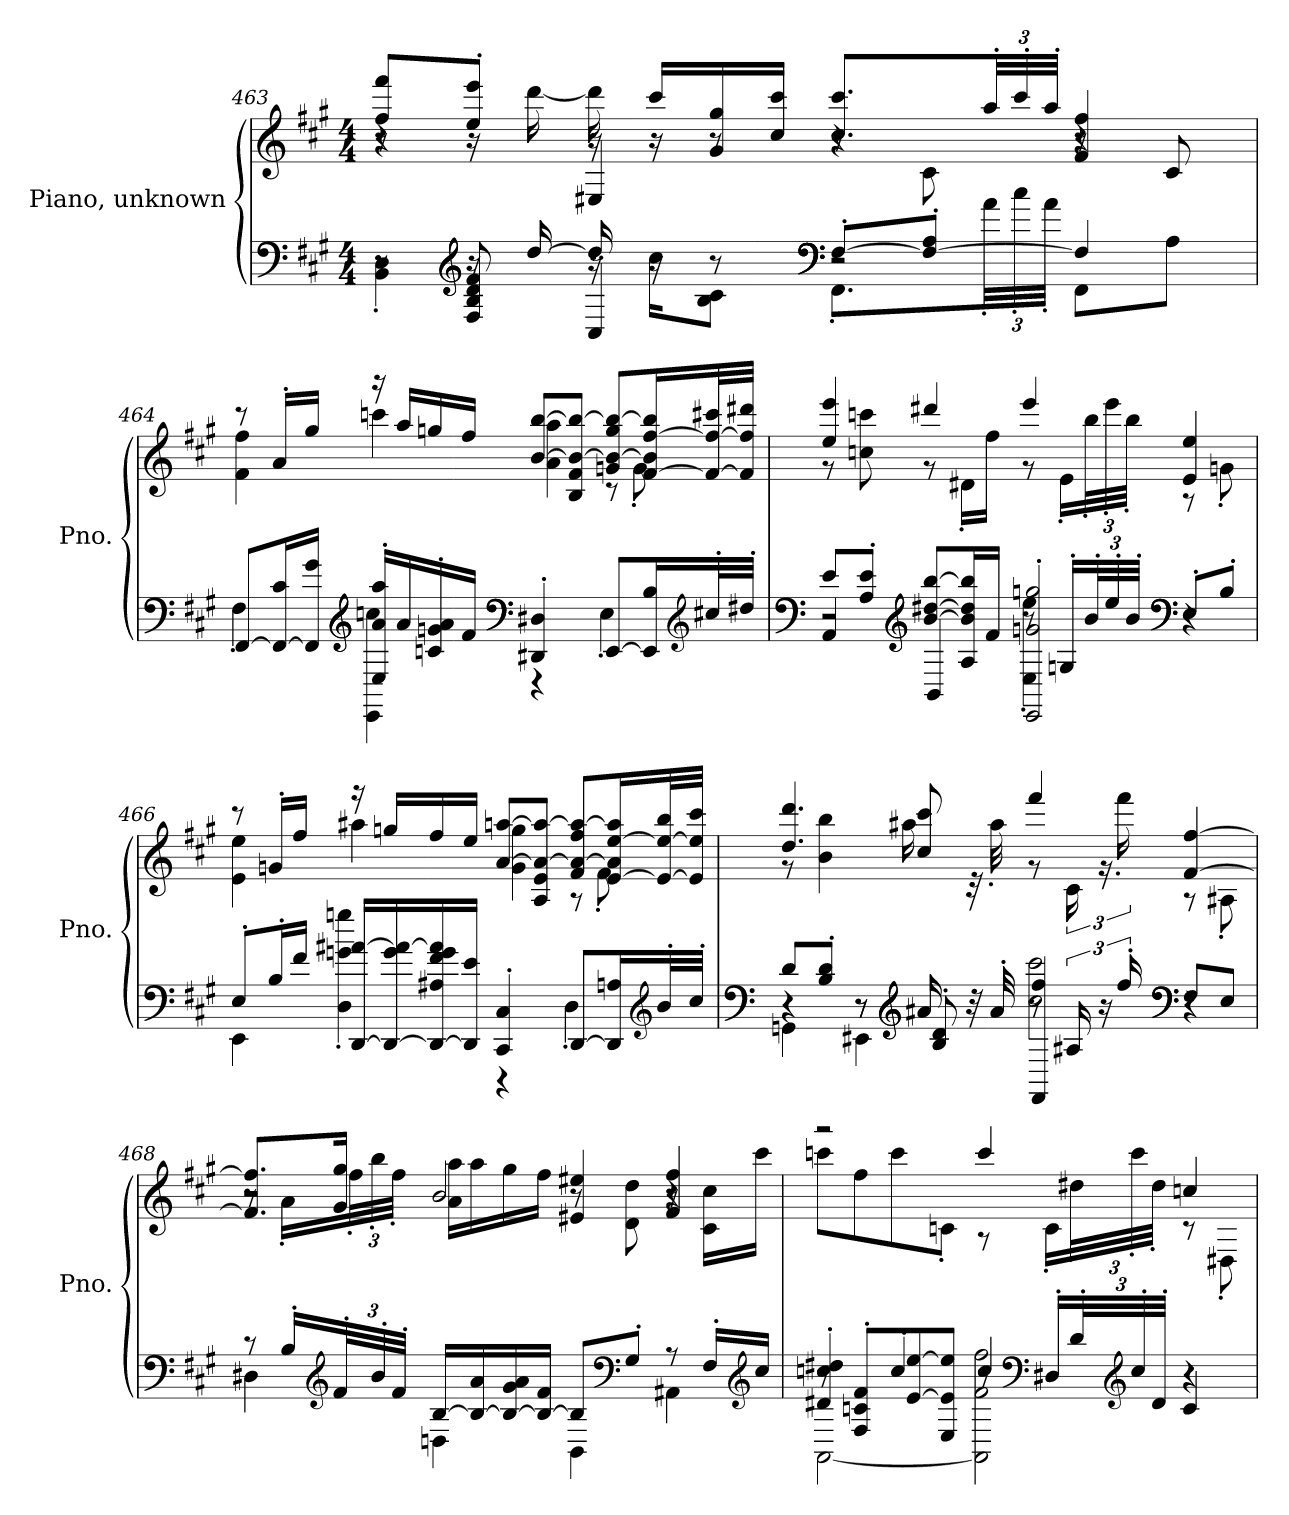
**kern	**kern
*part1	*part1
*staff2	*staff1
*I"Piano, unknown	*
*I'Pno.	*
!!LO:LB:g=z
*clefF4	*clefG2
*k[f#c#g#]	*k[f#c#g#]
*M4/4	*M4/4
=463	=463
*^	*^
*	*^	*	*^
8r	4BB\' 4D\'	8r	8ff#/ 8fff#/L	8r	4r
*clefG2	*	*	*	*	*
16r	.	8F#/ 8B/ 8d/ 8f#/	8ee/' 8eee/'J	16r	.
[16dd/	.	.	.	[16ddd\	.
16dd/]	16r	4C#'/	16r	16ddd\]	4E#X/
16r	16cc#\KL	.	16ccc#/LL	16r	.
8r	8B\ 8c#\J	.	16g#/ 16gg#/	8r	.
.	.	.	16cc#/ 16ccc#/JJ	.	.
*clefF4	*	*	*	*	*
2r	8.FF#'\L	[8F#'/L	8.cc#/ 8.ccc#/L	8r	4r
.	.	8F#/_' 8A/'J	.	8c#\	.
*	*Xbrackettup	*	*Xbrackettup	*	*
.	48a'\LL	.	48aa'/LL	.	.
.	48cc#'\	.	48ccc#'/	.	.
.	48a'\JJJ	.	48aa'/JJJ	.	.
.	8FF#\L	4F#/]	8r	4r	4f#/ 4ff#/
.	8A\J	.	8c#/	.	.
*	*v	*v	*	*	*
*	*	*	*v	*v
!!LO:LB:g=z
=464	=464	=464	=464
[8FF#/L	4F#'\	8r	4f#\ 4ff#\
16FF#/_ 16c#/L	.	16a'/LL	.
16FF#/] 16g#/JJ	.	16gg#/JJ	.
*clefG2	*	*	*
16E/' 16a/' 16aa/'LL	4EE\ 4ccn\	16r	4cccn\
16a/	.	16aa/LL	.
16cn/' 16gn/' 16a/'	.	16ggn/	.
16f#/JJ	.	16ff#/JJ	.
*clefF4	*	*	*
4DD#X/' 4D#X/'	4r	[8b/ [8bb/L	4a\ 4aa\
.	.	8B/ 8f#/ 8b/_ 8bb/_J	.
[8EE/L	4E'\	8gn/ 8b/_ 8gg/ 8bb/_L	8r
16EE/] 16B/L	.	[16f#/ 16b/] [16ff#/ 16bb/]L	8g'\
*clefG2	*	*	*
32cc#X'/L	.	32f#/_ 32ff#/_ 32ccc#X/L	.
32dd#X'/JJJ	.	32f#/] 32ff#/] 32ddd#X/JJJ	.
*v	*v	*	*
!!LO:LB:g=z	!!
=465	=465	=465
*clefF4	*	*
*^	*	*
*	*^	*	*
8e/L	2r	4AA/	4ee/ 4eee/	8r
8A/' 8e/'J	.	.	.	8ccn\ 8cccn\
*clefG2	*	*	*	*
[8b/ [8dd#X/ [8bb/L	.	4BB/	4ddd#X/	8r
16A/ 16b/] 16dd#/] 16bb/]L	.	.	.	16d#X'\LL
16f#/JJ	.	.	.	16ff#\JJ
8r	4E\' 4ee\'	2EE/' 2gn/' 2ggn/'	4eee/	8r
16Gn'/LL	.	.	.	16e'\LL
48b'/L	.	.	.	48bb'\L
48ee'/	.	.	.	48eee'\
48b'/JJJ	.	.	.	48bb'\JJJ
*clefF4	*	*	*	*
8E'/L	4r	.	4e/ 4ee/	8r
8B'/J	.	.	.	8gn'\
*	*v	*v	*	*
!!LO:PB:g=z	!!
=466	=466	=466	=466
8E'/L	4EE\	8r	4e\ 4ee\
16B'/L	.	16gn'/LL	.
16f#/JJ	.	16ff#/JJ	.
[16DD/ [16a#X/LL	4D\' 4gn\' 4ggn\'	16r	4aa#X\
16DD/_ 16g/ 16a#/_	.	16ggn/LL	.
16DD/_ 16A#X/ 16f#/ 16g/ 16a#/]	.	16ff#/	.
16DD/] 16e/JJ	.	16ee/JJ	.
4CC#/' 4C#/'	4r	[8a/ [8aan/L	4g\ 4gg\
.	.	8A/ 8e/ 8a/_ 8aa/_J	.
[8DD/L	4D'\	8f#/ 8a/_ 8ff#/ 8aa/_L	8r
16DD/] 16An/L	.	[16e/ 16a/] [16ee/ 16aa/]L	8f#'\
*clefG2	*	*	*
32b'/L	.	32e/_ 32ee/_ 32bb/L	.
32cc#'/JJJ	.	32e/] 32ee/] 32ccc#/JJJ	.
*v	*v	*	*
!!LO:LB:g=z	!!
=467	=467	=467
*clefF4	*	*
*^	*	*
*	*^	*	*
8d/L	4GGn\	4r	4.dd/ 4.ddd/	8r
8B/' 8d/'J	.	.	.	4b\ 4bb\
8r	4EE#X\	8r	.	.
*clefG2	*	*	*	*
16a#X/	.	8B/' 8d/'	8cc#/ 8ccc#/	16aa#X\
32r	.	.	.	32r
32a#'/	.	.	.	32aa#'\
8r	2cc#\ 2ccc#\	4FF#/ 4ff#/	4fff#/	8r
*brackettup	*	*	*	*brackettup
24A#X/	.	.	.	24c#\
24r	.	.	.	24r
24ff#'/	.	.	.	24fff#'\
*clefF4	*	*	*	*
8F#/L	.	4r	[4f#/ [4ff#/	8r
8E/J	.	.	.	8A#X'\
*	*v	*v	*	*
!!LO:LB:g=z
=468	=468	=468	=468
*	*	*	*^
8r	4D#X\	8.f#/] 8.ff#/]L	8r	2r
16B'/LL	.	.	16a'\LL	.
*clefG2	*	*	*	*
*Xbrackettup	*	*	*Xbrackettup	*
48f#'/L	.	16g#/ 16gg#/Jk	48ff#'\L	.
48b'/	.	.	48bb'\	.
48f#'/JJJ	.	.	48ff#'\JJJ	.
[16B/LL	4Dn\	2b/	16a\ 16aa\LL	.
16B/_ 16a/	.	.	16aa\	.
16B/_ 16g#/ 16a/	.	.	16gg#\	.
16B/_ 16f#/JJ	.	.	16ff#\JJ	.
8B/L]	4BB\	.	8r	4e#X/ 4ee#X/
*clefF4	*	*	*	*
8G#'/J	.	.	8d\ 8dd\	.
8r	4AA#X\	4f#/ 4ff#/	8r	4r
16F#'/LL	.	.	16c#\ 16cc#\LL	.
*clefG2	*	*	*	*
16cc#/JJ	.	.	16ccc#\JJ	.
*	*	*	*v	*v
!!LO:LB:g=z
=469	=469	=469	=469
*	*^	*	*
4d#X/' 4ccn/' 4dd#X/'	[2AA\	8r	2r	8cccn\L
.	.	8F#/' 8cn/' 8f#/'L	.	8ff#\
4cc'/	.	[8e/ [8ee/	.	8ccc\
.	.	8E/ 8e/] 8ee/]J	.	8cn'\J
4cc/	2AA\] 2f#\ 2ff#\	8r	4ccc/	8r
*clefF4	*	*	*	*
.	.	16D#X'/LL	.	16c'\LL
.	.	48d#'/L	.	48dd#X'\L
*clefG2	*	*	*	*
.	.	48cc'/	.	48ccc'\
.	.	48d#'/JJJ	.	48dd#'\JJJ
4r	.	4c/	4ccn/	8r
.	.	.	.	8D#X'\
*v	*v	*v	*	*
*	*v	*v
=	=
*-	*-
